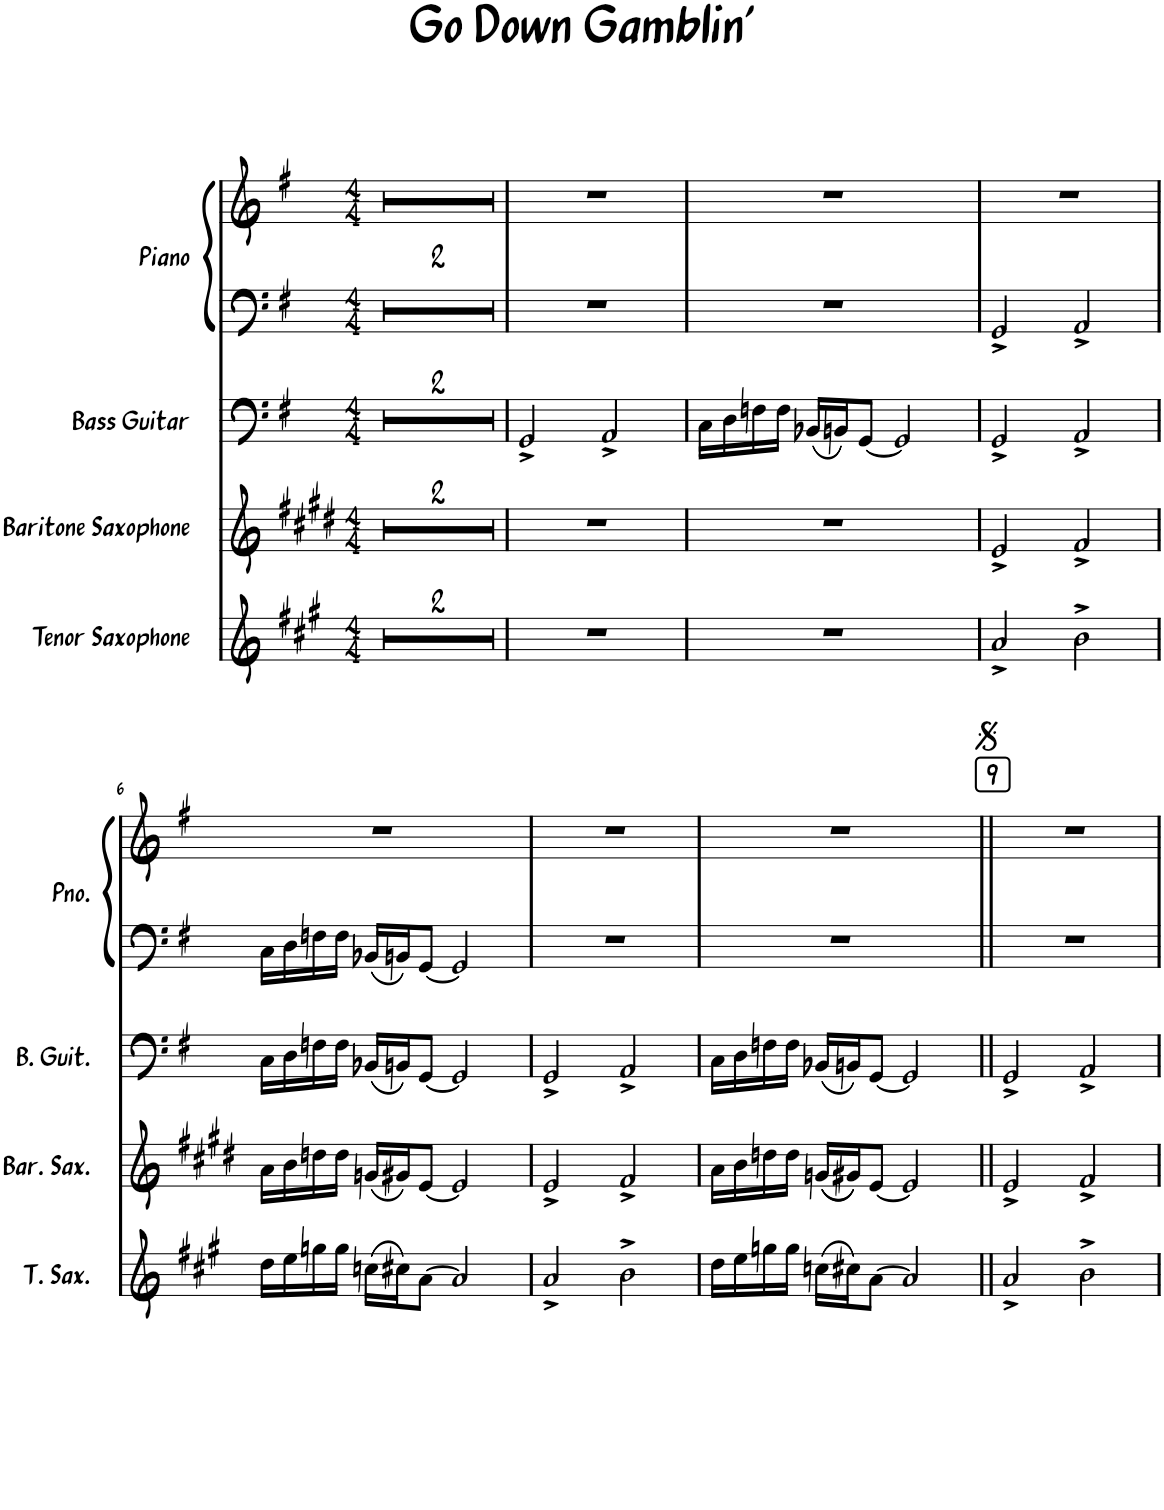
**kern	**kern	**kern	**kern	**kern
*part4	*part3	*part2	*part1	*part1
*staff5	*staff4	*staff3	*staff2	*staff1
*I"Tenor Saxophone	*I"Baritone Saxophone	*I"Bass Guitar	*I"Piano	*
*I'T. Sax.	*I'Bar. Sax.	*I'B. Guit.	*I'Pno.	*
*clefG2	*clefG2	*clefF4	*clefF4	*clefG2
*Trd8c14	*Trd12c21	*Trd7c12	*	*
*k[f#c#g#]	*k[f#c#g#d#]	*k[f#]	*k[f#]	*k[f#]
*M4/4	*M4/4	*M4/4	*M4/4	*M4/4
=1	=1	=1	=1	=1
1r	1r	1r	1r	1r
=2	=2	=2	=2	=2
1r	1r	1r	1r	1r
=3	=3	=3	=3	=3
1r	1r	2GG^/	1r	1r
.	.	2AA^/	.	.
=4	=4	=4	=4	=4
1r	1r	16C\LL	1r	1r
.	.	16D\	.	.
.	.	16Fn\	.	.
.	.	16F\JJ	.	.
.	.	(16BB-X/LL	.	.
.	.	16BBn/J)	.	.
.	.	[8GG/J	.	.
.	.	2GG/]	.	.
=5	=5	=5	=5	=5
2a^/	2e^/	2GG^/	2GG^/	1r
2b^\	2f#^/	2AA^/	2AA^/	.
!!LO:LB:g=z
=6	=6	=6	=6	=6
16dd\LL	16a\LL	16C\LL	16C\LL	1r
16ee\	16b\	16D\	16D\	.
16ggn\	16ddn\	16Fn\	16Fn\	.
16gg\JJ	16dd\JJ	16F\JJ	16F\JJ	.
(16ccn\LL	(16gn/LL	(16BB-X/LL	16BB-X/LL	.
16cc#X\J)	16g#X/J)	16BBn/J)	16BBn/J	.
[8a\J	[8e/J	[8GG/J	[8GG/J	.
2a/]	2e/]	2GG/]	2GG/]	.
=7	=7	=7	=7	=7
2a^/	2e^/	2GG^/	1r	1r
2b^\	2f#^/	2AA^/	.	.
=8	=8	=8	=8	=8
16dd\LL	16a\LL	16C\LL	1r	1r
16ee\	16b\	16D\	.	.
16ggn\	16ddn\	16Fn\	.	.
16gg\JJ	16dd\JJ	16F\JJ	.	.
(16ccn\LL	((16gn/LL	(16BB-X/LL	.	.
16cc#X\J)	16g#X/J))	16BBn/J)	.	.
[8a\J	[8e/J	[8GG/J	.	.
2a/]	2e/]	2GG/]	.	.
=||	=||	=||	=||	=||
*-	*-	*-	*-	*-
